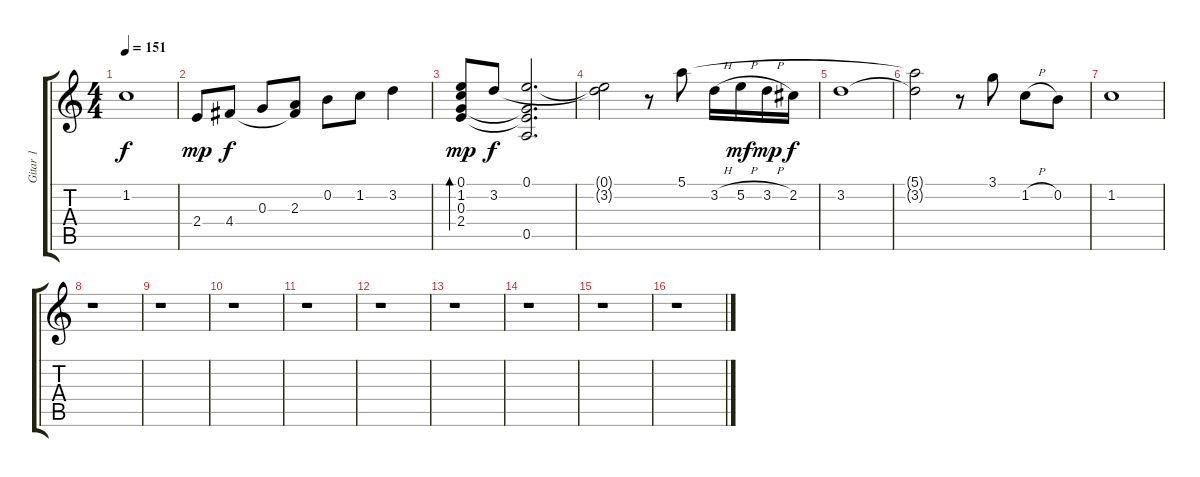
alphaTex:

\track ("Gitar 1" "Gitar 1") {instrument acousticguitarnylon}
\staff {score tabs}
\tuning (E4 B3 G3 D3 A2 E2) {hide}
\ts (4 4)
\tempo 151
\clef g2
\ks c
1.2.1{dy f} |
2.4.8{dy mp} 4.4.8{dy f} 0.3.8 (2.3 4.4{t}).8 0.2.8 1.2.8 3.2.4 |
(0.1 1.2 0.3 2.4).8{bd 120 dy mp} 3.2.8{dy f} (0.1 0.3{t} 2.4{t} 0.5).2{d} |
(0.1{t} 3.2{t}).2 r.8 5.1.8 3.2{h}.16 5.2{h}.16{dy mf} 3.2{h}.16{dy mp} 2.2.16{dy f} |
3.2.1 |
(5.1{t} 3.2{t}).2 r.8 3.1.8 1.2{h}.8 0.2.8 |
1.2.1 |
r.1 |
r.1 |
r.1 |
r.1 |
r.1 |
r.1 |
r.1 |
r.1 |
r.1
